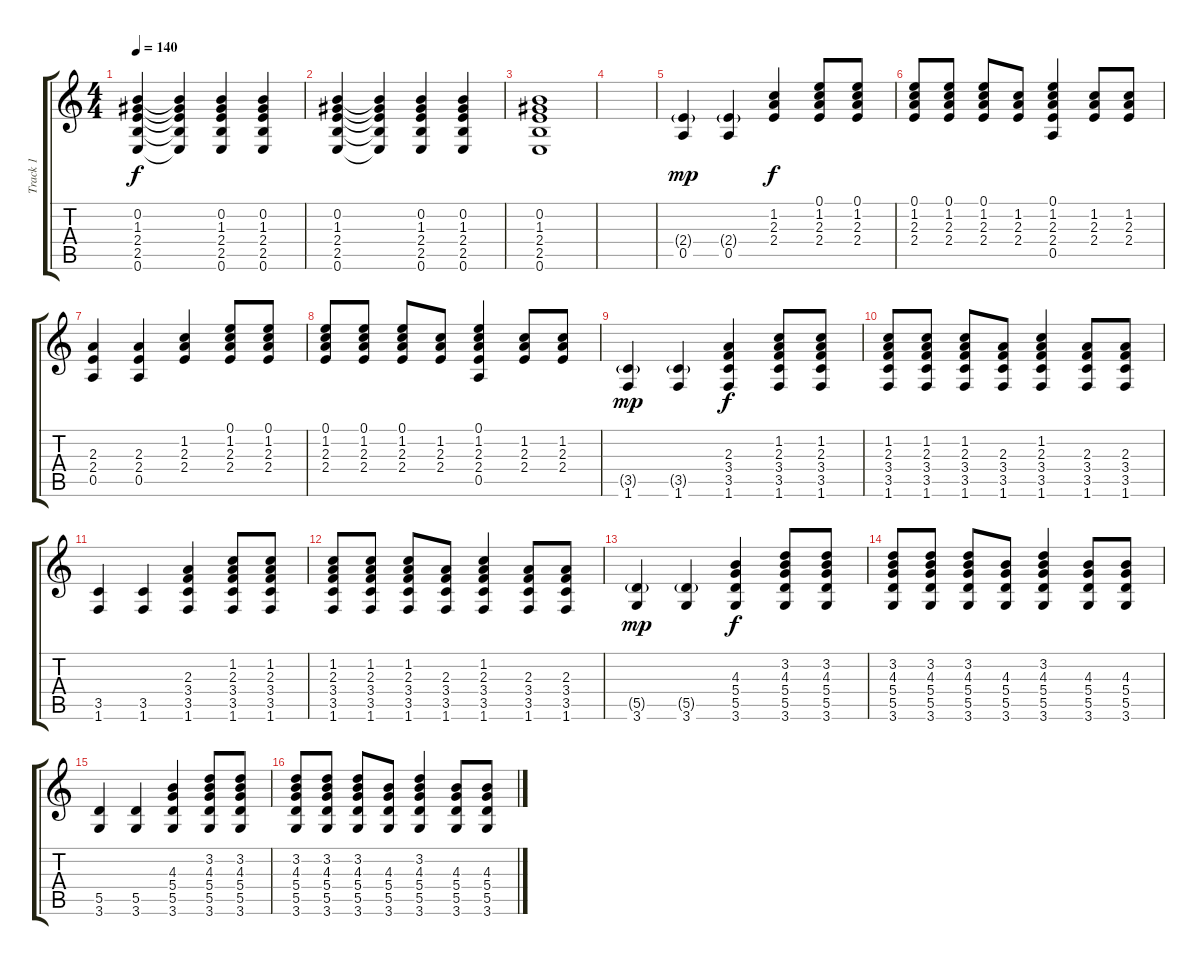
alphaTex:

\track ("Track 1" "Track 1") {instrument acousticguitarsteel}
\staff {score tabs}
\tuning (E4 B3 G3 D3 A2 E2) {hide}
\ts (4 4)
\tempo 140
\clef g2
\ks c
(0.2 1.3 2.4 2.5 0.6).4{dy f} (0.2{t} 1.3{t} 2.4{t} 2.5{t} 0.6{t}).4 (0.2 1.3 2.4 2.5 0.6).4 (0.2 1.3 2.4 2.5 0.6).4 |
(0.2 1.3 2.4 2.5 0.6).4 (0.2{t} 1.3{t} 2.4{t} 2.5{t} 0.6{t}).4 (0.2 1.3 2.4 2.5 0.6).4 (0.2 1.3 2.4 2.5 0.6).4 |
(0.2 1.3 2.4 2.5 0.6).1 |
|
(2.4{g} 0.5).4{dy mp} (2.4{g} 0.5).4 (1.2 2.3 2.4).4{dy f} (0.1 1.2 2.3 2.4).8 (0.1 1.2 2.3 2.4).8 |
(0.1 1.2 2.3 2.4).8 (0.1 1.2 2.3 2.4).8 (0.1 1.2 2.3 2.4).8 (1.2 2.3 2.4).8 (0.1 1.2 2.3 2.4 0.5).4 (1.2 2.3 2.4).8 (1.2 2.3 2.4).8 |
(2.3 2.4 0.5).4 (2.3 2.4 0.5).4 (1.2 2.3 2.4).4 (0.1 1.2 2.3 2.4).8 (0.1 1.2 2.3 2.4).8 |
(0.1 1.2 2.3 2.4).8 (0.1 1.2 2.3 2.4).8 (0.1 1.2 2.3 2.4).8 (1.2 2.3 2.4).8 (0.1 1.2 2.3 2.4 0.5).4 (1.2 2.3 2.4).8 (1.2 2.3 2.4).8 |
(3.5{g} 1.6).4{dy mp} (3.5{g} 1.6).4 (2.3 3.4 3.5 1.6).4{dy f} (1.2 2.3 3.4 3.5 1.6).8 (1.2 2.3 3.4 3.5 1.6).8 |
(1.2 2.3 3.4 3.5 1.6).8 (1.2 2.3 3.4 3.5 1.6).8 (1.2 2.3 3.4 3.5 1.6).8 (2.3 3.4 3.5 1.6).8 (1.2 2.3 3.4 3.5 1.6).4 (2.3 3.4 3.5 1.6).8 (2.3 3.4 3.5 1.6).8 |
(3.5 1.6).4 (3.5 1.6).4 (2.3 3.4 3.5 1.6).4 (1.2 2.3 3.4 3.5 1.6).8 (1.2 2.3 3.4 3.5 1.6).8 |
(1.2 2.3 3.4 3.5 1.6).8 (1.2 2.3 3.4 3.5 1.6).8 (1.2 2.3 3.4 3.5 1.6).8 (2.3 3.4 3.5 1.6).8 (1.2 2.3 3.4 3.5 1.6).4 (2.3 3.4 3.5 1.6).8 (2.3 3.4 3.5 1.6).8 |
(5.5{g} 3.6).4{dy mp} (5.5{g} 3.6).4 (4.3 5.4 5.5 3.6).4{dy f} (3.2 4.3 5.4 5.5 3.6).8 (3.2 4.3 5.4 5.5 3.6).8 |
(3.2 4.3 5.4 5.5 3.6).8 (3.2 4.3 5.4 5.5 3.6).8 (3.2 4.3 5.4 5.5 3.6).8 (4.3 5.4 5.5 3.6).8 (3.2 4.3 5.4 5.5 3.6).4 (4.3 5.4 5.5 3.6).8 (4.3 5.4 5.5 3.6).8 |
(5.5 3.6).4 (5.5 3.6).4 (4.3 5.4 5.5 3.6).4 (3.2 4.3 5.4 5.5 3.6).8 (3.2 4.3 5.4 5.5 3.6).8 |
(3.2 4.3 5.4 5.5 3.6).8 (3.2 4.3 5.4 5.5 3.6).8 (3.2 4.3 5.4 5.5 3.6).8 (4.3 5.4 5.5 3.6).8 (3.2 4.3 5.4 5.5 3.6).4 (4.3 5.4 5.5 3.6).8 (4.3 5.4 5.5 3.6).8
